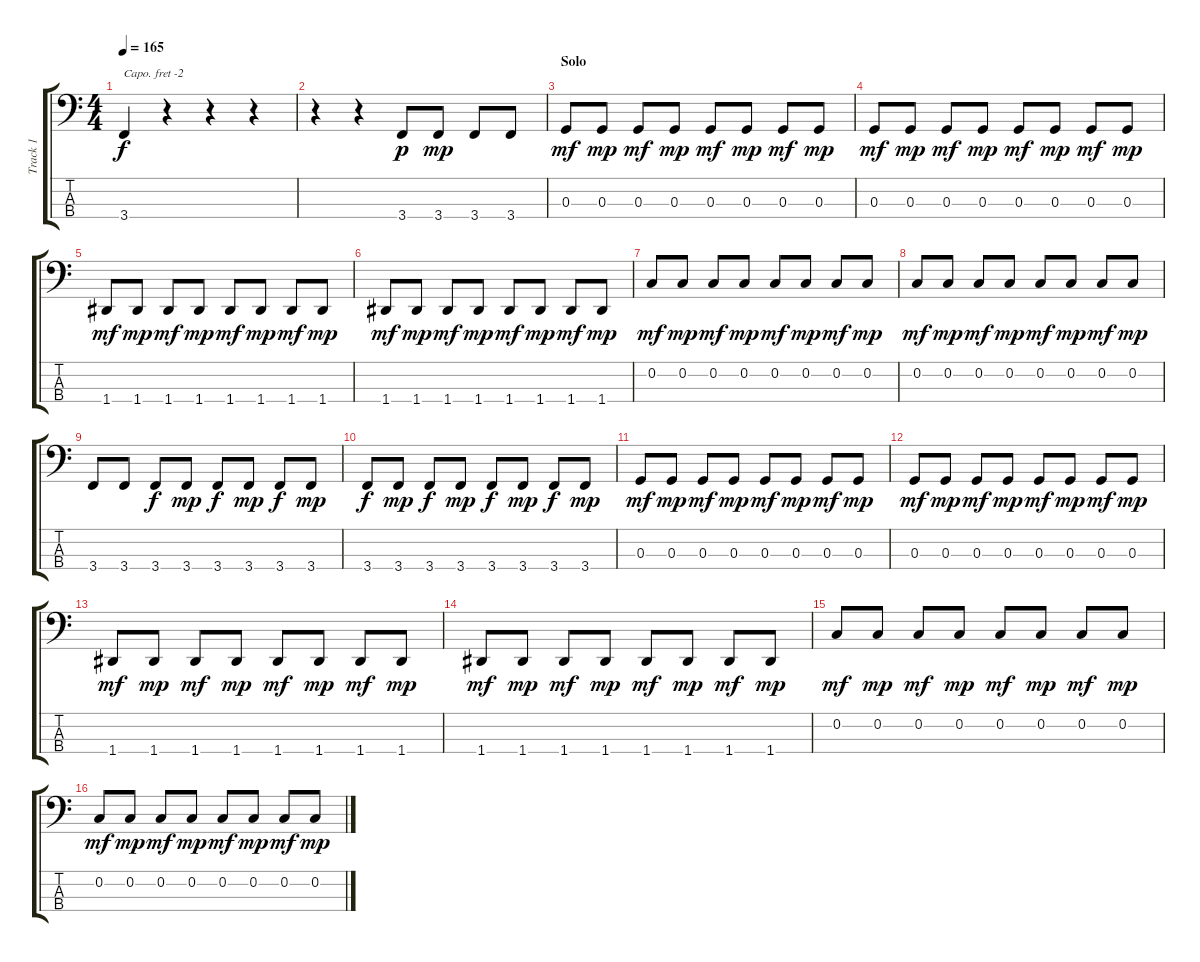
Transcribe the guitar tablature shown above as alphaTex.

\track ("Track 1" "Track 1") {instrument electricbasspick}
\staff {score tabs}
\capo -2
\tuning (G2 D2 A1 E1) {hide}
\ts (4 4)
\tempo 165
\clef f4
\ks c
3.4.4{dy f} r.4 r.4 r.4 |
r.4 r.4 3.4.8{dy p} 3.4.8{dy mp} 3.4.8 3.4.8 |
\section ("" "Solo")
0.3.8{dy mf} 0.3.8{dy mp} 0.3.8{dy mf} 0.3.8{dy mp} 0.3.8{dy mf} 0.3.8{dy mp} 0.3.8{dy mf} 0.3.8{dy mp} |
0.3.8{dy mf} 0.3.8{dy mp} 0.3.8{dy mf} 0.3.8{dy mp} 0.3.8{dy mf} 0.3.8{dy mp} 0.3.8{dy mf} 0.3.8{dy mp} |
1.4.8{dy mf} 1.4.8{dy mp} 1.4.8{dy mf} 1.4.8{dy mp} 1.4.8{dy mf} 1.4.8{dy mp} 1.4.8{dy mf} 1.4.8{dy mp} |
1.4.8{dy mf} 1.4.8{dy mp} 1.4.8{dy mf} 1.4.8{dy mp} 1.4.8{dy mf} 1.4.8{dy mp} 1.4.8{dy mf} 1.4.8{dy mp} |
0.2.8{dy mf} 0.2.8{dy mp} 0.2.8{dy mf} 0.2.8{dy mp} 0.2.8{dy mf} 0.2.8{dy mp} 0.2.8{dy mf} 0.2.8{dy mp} |
0.2.8{dy mf} 0.2.8{dy mp} 0.2.8{dy mf} 0.2.8{dy mp} 0.2.8{dy mf} 0.2.8{dy mp} 0.2.8{dy mf} 0.2.8{dy mp} |
3.4.8 3.4.8 3.4.8{dy f} 3.4.8{dy mp} 3.4.8{dy f} 3.4.8{dy mp} 3.4.8{dy f} 3.4.8{dy mp} |
3.4.8{dy f} 3.4.8{dy mp} 3.4.8{dy f} 3.4.8{dy mp} 3.4.8{dy f} 3.4.8{dy mp} 3.4.8{dy f} 3.4.8{dy mp} |
0.3.8{dy mf} 0.3.8{dy mp} 0.3.8{dy mf} 0.3.8{dy mp} 0.3.8{dy mf} 0.3.8{dy mp} 0.3.8{dy mf} 0.3.8{dy mp} |
0.3.8{dy mf} 0.3.8{dy mp} 0.3.8{dy mf} 0.3.8{dy mp} 0.3.8{dy mf} 0.3.8{dy mp} 0.3.8{dy mf} 0.3.8{dy mp} |
1.4.8{dy mf} 1.4.8{dy mp} 1.4.8{dy mf} 1.4.8{dy mp} 1.4.8{dy mf} 1.4.8{dy mp} 1.4.8{dy mf} 1.4.8{dy mp} |
1.4.8{dy mf} 1.4.8{dy mp} 1.4.8{dy mf} 1.4.8{dy mp} 1.4.8{dy mf} 1.4.8{dy mp} 1.4.8{dy mf} 1.4.8{dy mp} |
0.2.8{dy mf} 0.2.8{dy mp} 0.2.8{dy mf} 0.2.8{dy mp} 0.2.8{dy mf} 0.2.8{dy mp} 0.2.8{dy mf} 0.2.8{dy mp} |
0.2.8{dy mf} 0.2.8{dy mp} 0.2.8{dy mf} 0.2.8{dy mp} 0.2.8{dy mf} 0.2.8{dy mp} 0.2.8{dy mf} 0.2.8{dy mp}
